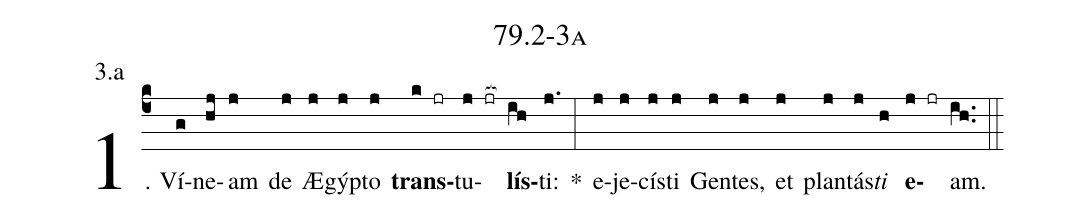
name: 79.2-3a;
annotation: 3.a;
%%
(c4)1. Ví(g)ne(hj)am(j) de(j) Æ(j)gýp(j)to(j) <b>trans</b>(k jr)tu(j jr[ocb:1{])<b>lís</b>(ih[ocb:0}])ti:(j.) *(:) e(j)je(j)cís(j)ti(j) Gen(j)tes,(j) et(j) plan(j)tás(j)<i>ti</i>(h) <b>e</b>(j jr)am.(ih..) (::)


%E(j) u(j) o(j) u(h) a(j) e.(ih..) (::)
